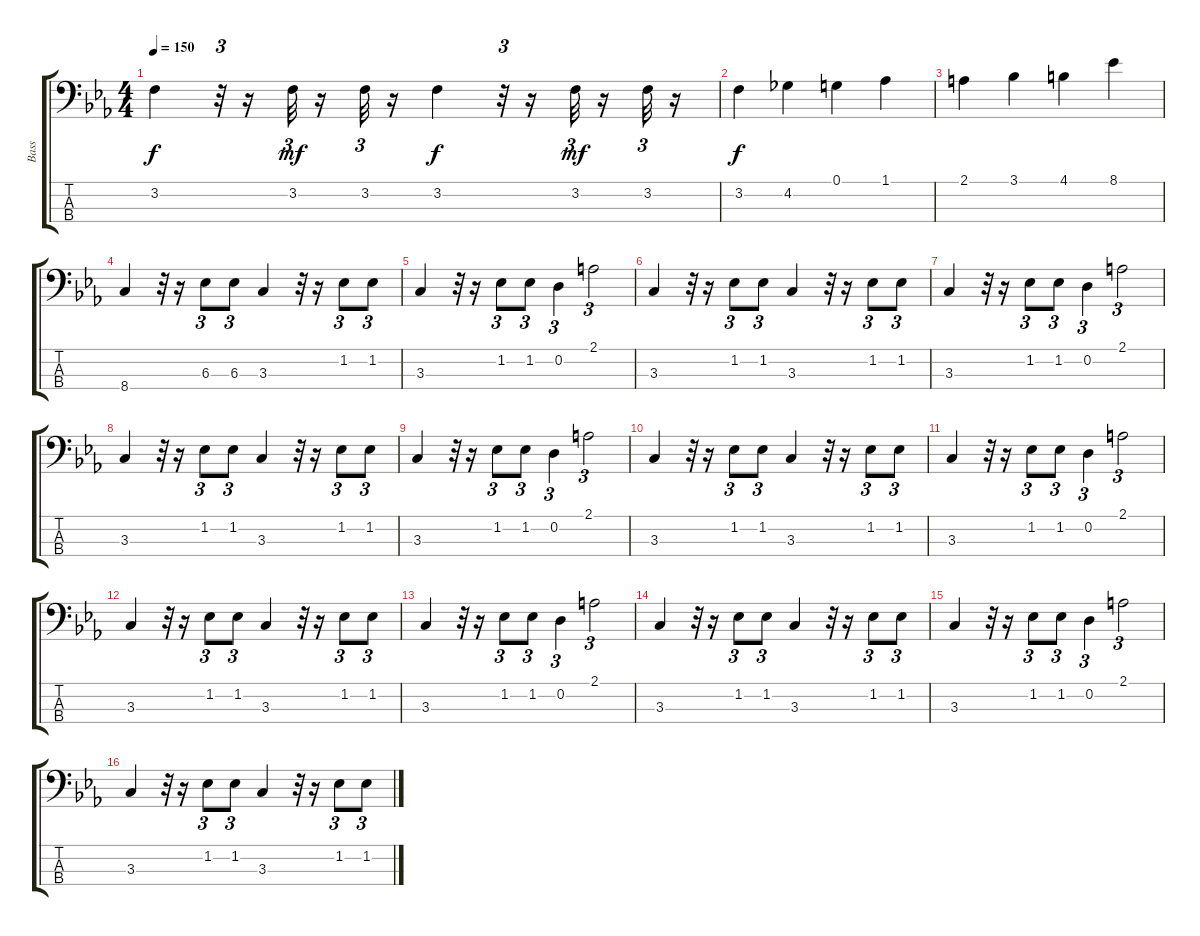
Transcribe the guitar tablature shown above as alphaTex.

\track ("Bass" "Bass") {instrument electricbassfinger}
\staff {score tabs}
\tuning (G2 D2 A1 E1) {hide}
\ts (4 4)
\tempo 150
\clef f4
\ks cminor
3.2.4{dy f} r.32{tu (3 2)} r.16 3.2.32{tu (3 2) dy mf} r.16 3.2.32{tu (3 2)} r.16 3.2.4{dy f} r.32{tu (3 2)} r.16 3.2.32{tu (3 2) dy mf} r.16 3.2.32{tu (3 2)} r.16 |
3.2.4{dy f} 4.2.4 0.1.4 1.1.4 |
2.1.4 3.1.4 4.1.4 8.1.4 |
8.4.4 r.32{tu (3 2)} r.16 6.3.8{tu (3 2)} 6.3.8{tu (3 2)} 3.3.4 r.32{tu (3 2)} r.16 1.2.8{tu (3 2)} 1.2.8{tu (3 2)} |
3.3.4 r.32{tu (3 2)} r.16 1.2.8{tu (3 2)} 1.2.8{tu (3 2)} 0.2.4{tu (3 2)} 2.1.2{tu (3 2)} |
3.3.4 r.32{tu (3 2)} r.16 1.2.8{tu (3 2)} 1.2.8{tu (3 2)} 3.3.4 r.32{tu (3 2)} r.16 1.2.8{tu (3 2)} 1.2.8{tu (3 2)} |
3.3.4 r.32{tu (3 2)} r.16 1.2.8{tu (3 2)} 1.2.8{tu (3 2)} 0.2.4{tu (3 2)} 2.1.2{tu (3 2)} |
3.3.4 r.32{tu (3 2)} r.16 1.2.8{tu (3 2)} 1.2.8{tu (3 2)} 3.3.4 r.32{tu (3 2)} r.16 1.2.8{tu (3 2)} 1.2.8{tu (3 2)} |
3.3.4 r.32{tu (3 2)} r.16 1.2.8{tu (3 2)} 1.2.8{tu (3 2)} 0.2.4{tu (3 2)} 2.1.2{tu (3 2)} |
3.3.4 r.32{tu (3 2)} r.16 1.2.8{tu (3 2)} 1.2.8{tu (3 2)} 3.3.4 r.32{tu (3 2)} r.16 1.2.8{tu (3 2)} 1.2.8{tu (3 2)} |
3.3.4 r.32{tu (3 2)} r.16 1.2.8{tu (3 2)} 1.2.8{tu (3 2)} 0.2.4{tu (3 2)} 2.1.2{tu (3 2)} |
3.3.4 r.32{tu (3 2)} r.16 1.2.8{tu (3 2)} 1.2.8{tu (3 2)} 3.3.4 r.32{tu (3 2)} r.16 1.2.8{tu (3 2)} 1.2.8{tu (3 2)} |
3.3.4 r.32{tu (3 2)} r.16 1.2.8{tu (3 2)} 1.2.8{tu (3 2)} 0.2.4{tu (3 2)} 2.1.2{tu (3 2)} |
3.3.4 r.32{tu (3 2)} r.16 1.2.8{tu (3 2)} 1.2.8{tu (3 2)} 3.3.4 r.32{tu (3 2)} r.16 1.2.8{tu (3 2)} 1.2.8{tu (3 2)} |
3.3.4 r.32{tu (3 2)} r.16 1.2.8{tu (3 2)} 1.2.8{tu (3 2)} 0.2.4{tu (3 2)} 2.1.2{tu (3 2)} |
3.3.4 r.32{tu (3 2)} r.16 1.2.8{tu (3 2)} 1.2.8{tu (3 2)} 3.3.4 r.32{tu (3 2)} r.16 1.2.8{tu (3 2)} 1.2.8{tu (3 2)}
